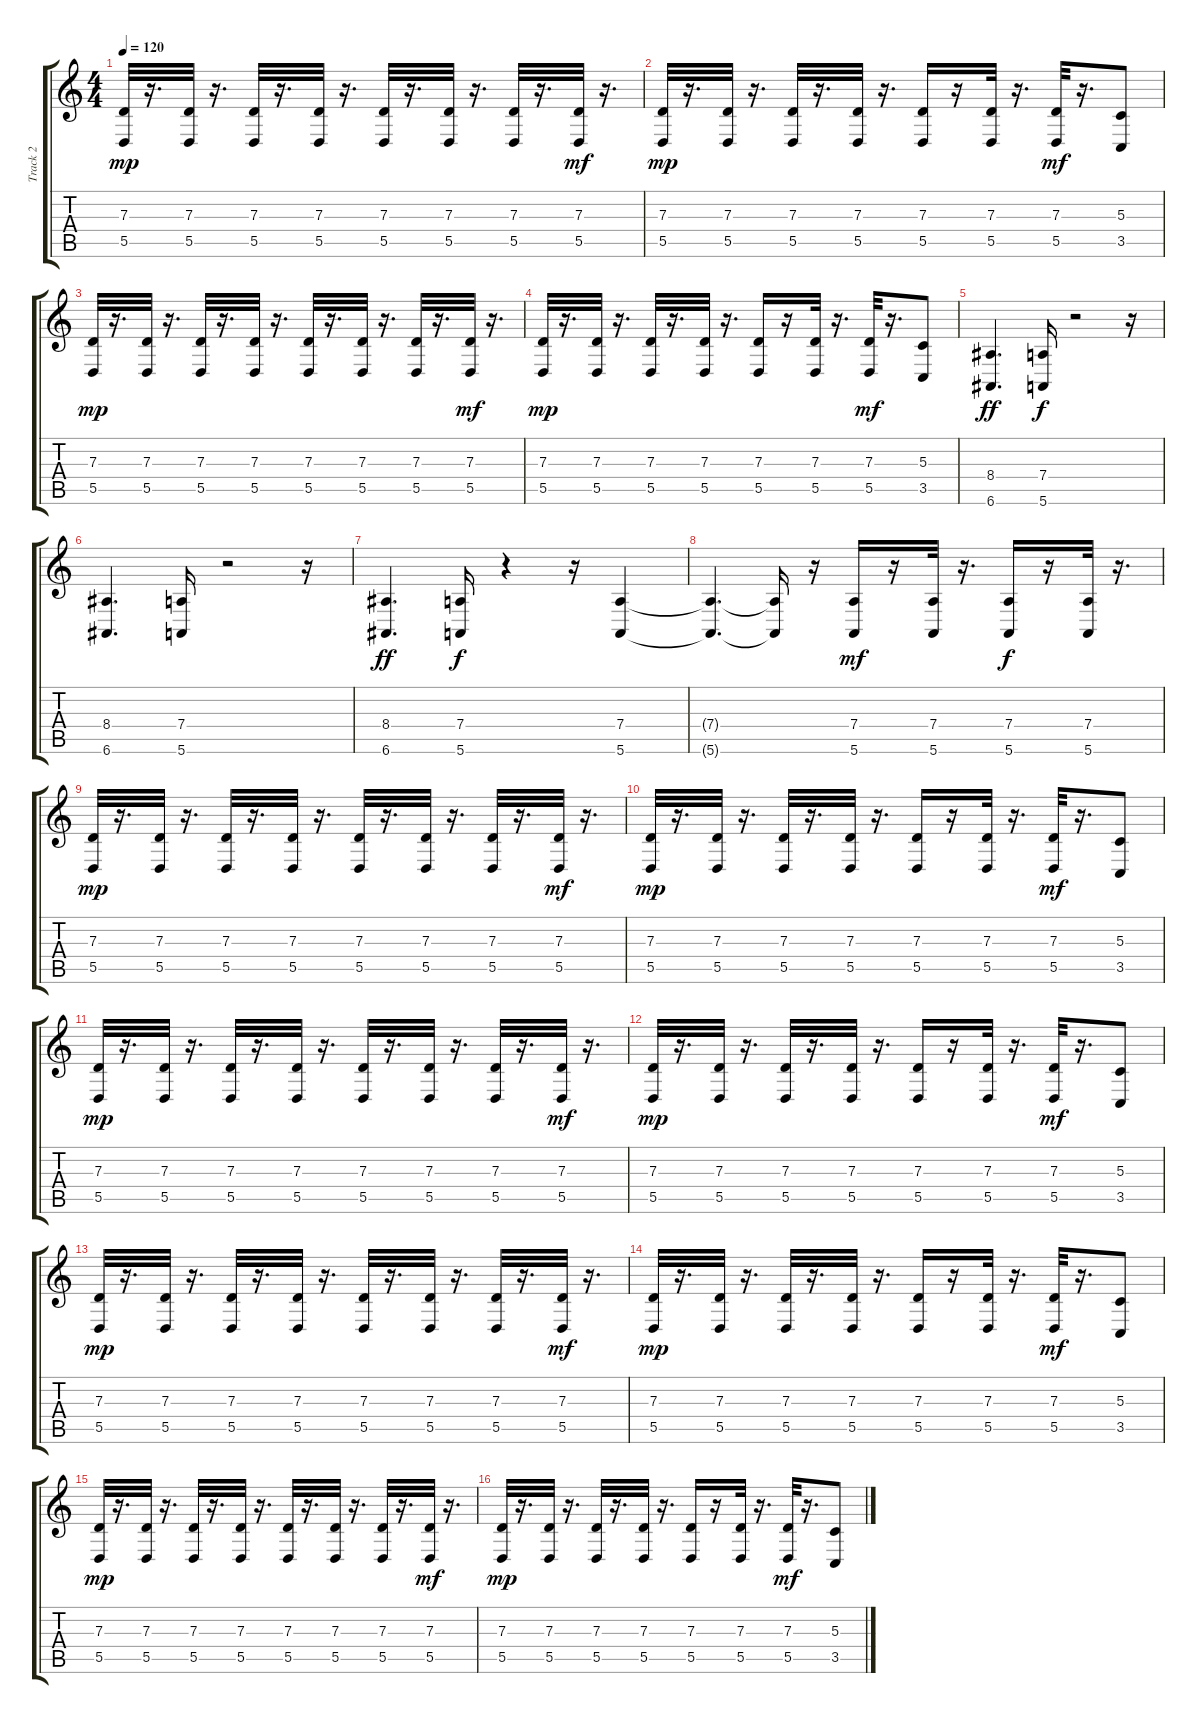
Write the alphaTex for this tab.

\track ("Track 2" "Track 2") {instrument harpsichord}
\staff {score tabs}
\tuning (E4 B3 G3 D3 A2 E2) {hide}
\ts (4 4)
\tempo 120
\clef g2
\ks c
(7.3 5.5).32{dy mp} r.16{d} (7.3 5.5).32 r.16{d} (7.3 5.5).32 r.16{d} (7.3 5.5).32 r.16{d} (7.3 5.5).32 r.16{d} (7.3 5.5).32 r.16{d} (7.3 5.5).32 r.16{d} (7.3 5.5).32{dy mf} r.16{d} |
(7.3 5.5).32{dy mp} r.16{d} (7.3 5.5).32 r.16{d} (7.3 5.5).32 r.16{d} (7.3 5.5).32 r.16{d} (7.3 5.5).16 r.16 (7.3 5.5).32 r.16{d} (7.3 5.5).32{dy mf} r.16{d} (5.3 3.5).8 |
(7.3 5.5).32{dy mp} r.16{d} (7.3 5.5).32 r.16{d} (7.3 5.5).32 r.16{d} (7.3 5.5).32 r.16{d} (7.3 5.5).32 r.16{d} (7.3 5.5).32 r.16{d} (7.3 5.5).32 r.16{d} (7.3 5.5).32{dy mf} r.16{d} |
(7.3 5.5).32{dy mp} r.16{d} (7.3 5.5).32 r.16{d} (7.3 5.5).32 r.16{d} (7.3 5.5).32 r.16{d} (7.3 5.5).16 r.16 (7.3 5.5).32 r.16{d} (7.3 5.5).32{dy mf} r.16{d} (5.3 3.5).8 |
(8.4 6.6).4{d dy ff} (7.4 5.6).16{dy f} r.2 r.16 |
(8.4 6.6).4{d} (7.4 5.6).16 r.2 r.16 |
(8.4 6.6).4{d dy ff} (7.4 5.6).16{dy f} r.4 r.16 (7.4 5.6).4 |
(7.4{t} 5.6{t}).4{d} (7.4{t} 5.6{t}).16 r.16 (7.4 5.6).16{dy mf} r.16 (7.4 5.6).32 r.16{d} (7.4 5.6).16{dy f} r.16 (7.4 5.6).32 r.16{d} |
(7.3 5.5).32{dy mp} r.16{d} (7.3 5.5).32 r.16{d} (7.3 5.5).32 r.16{d} (7.3 5.5).32 r.16{d} (7.3 5.5).32 r.16{d} (7.3 5.5).32 r.16{d} (7.3 5.5).32 r.16{d} (7.3 5.5).32{dy mf} r.16{d} |
(7.3 5.5).32{dy mp} r.16{d} (7.3 5.5).32 r.16{d} (7.3 5.5).32 r.16{d} (7.3 5.5).32 r.16{d} (7.3 5.5).16 r.16 (7.3 5.5).32 r.16{d} (7.3 5.5).32{dy mf} r.16{d} (5.3 3.5).8 |
(7.3 5.5).32{dy mp} r.16{d} (7.3 5.5).32 r.16{d} (7.3 5.5).32 r.16{d} (7.3 5.5).32 r.16{d} (7.3 5.5).32 r.16{d} (7.3 5.5).32 r.16{d} (7.3 5.5).32 r.16{d} (7.3 5.5).32{dy mf} r.16{d} |
(7.3 5.5).32{dy mp} r.16{d} (7.3 5.5).32 r.16{d} (7.3 5.5).32 r.16{d} (7.3 5.5).32 r.16{d} (7.3 5.5).16 r.16 (7.3 5.5).32 r.16{d} (7.3 5.5).32{dy mf} r.16{d} (5.3 3.5).8 |
(7.3 5.5).32{dy mp} r.16{d} (7.3 5.5).32 r.16{d} (7.3 5.5).32 r.16{d} (7.3 5.5).32 r.16{d} (7.3 5.5).32 r.16{d} (7.3 5.5).32 r.16{d} (7.3 5.5).32 r.16{d} (7.3 5.5).32{dy mf} r.16{d} |
(7.3 5.5).32{dy mp} r.16{d} (7.3 5.5).32 r.16{d} (7.3 5.5).32 r.16{d} (7.3 5.5).32 r.16{d} (7.3 5.5).16 r.16 (7.3 5.5).32 r.16{d} (7.3 5.5).32{dy mf} r.16{d} (5.3 3.5).8 |
(7.3 5.5).32{dy mp} r.16{d} (7.3 5.5).32 r.16{d} (7.3 5.5).32 r.16{d} (7.3 5.5).32 r.16{d} (7.3 5.5).32 r.16{d} (7.3 5.5).32 r.16{d} (7.3 5.5).32 r.16{d} (7.3 5.5).32{dy mf} r.16{d} |
(7.3 5.5).32{dy mp} r.16{d} (7.3 5.5).32 r.16{d} (7.3 5.5).32 r.16{d} (7.3 5.5).32 r.16{d} (7.3 5.5).16 r.16 (7.3 5.5).32 r.16{d} (7.3 5.5).32{dy mf} r.16{d} (5.3 3.5).8
